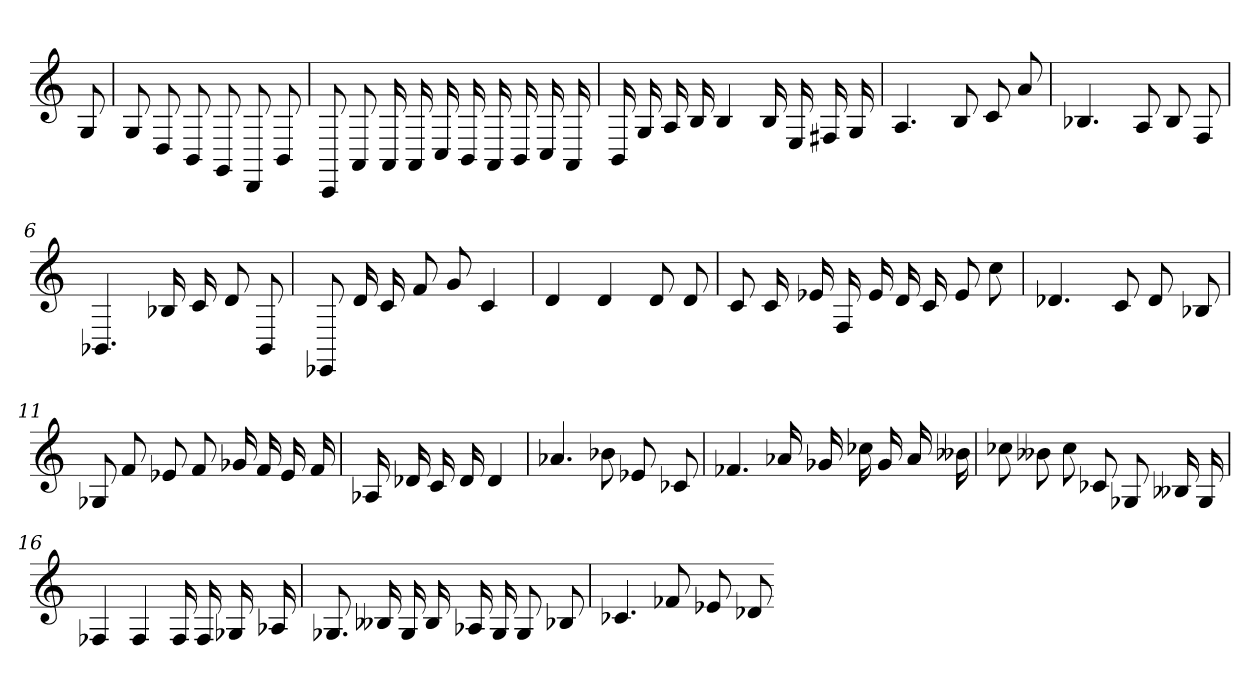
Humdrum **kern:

**kern
*part1
*staff1
=
8G
=1
8G
8D
8BB
8GG
8DD
8BB
=2
8CC
8AA
16AA
16AA
16C
16BB
16AA
16BB
16C
16AA
=3
16BB
16G
16A
16B
4B
16B
16E
16F#X
16G
=4
4.A
8B
8c
8a
=5
4.B-X
8A
8B-
8F
=6
4.BB-X
16B-X
16c
8d
8BB-
=7
8EE-X
16d
16c
8f
8g
4c
=8
4d
4d
8d
8d
=9
8c
16c
16e-X
16F
16e-
16d
16c
8e-
8cc
=10
4.d-X
8c
8d-
8B-X
=11
8G-X
8f
8e-X
8f
16g-X
16f
16e-
16f
=12
16A-X
16d-X
16c
16d-
4d-
=13
4.a-X
8b-X
8e-X
8c-X
=14
4.f-X
16a-X
16g-X
16cc-X
16g-
16a-
16b--X
=15
8cc-X
8b--X
8cc-
8c-X
8G-X
16B--X
16G-
=16
4F-X
4F-
16F-
16F-
16G-X
16A-X
=17
8.G-X
16B--X
16G-
16B--
16A-X
16G-
8G-
8B-X
=18
4.c-X
8f-X
8e-X
8d-X
=-
*-
